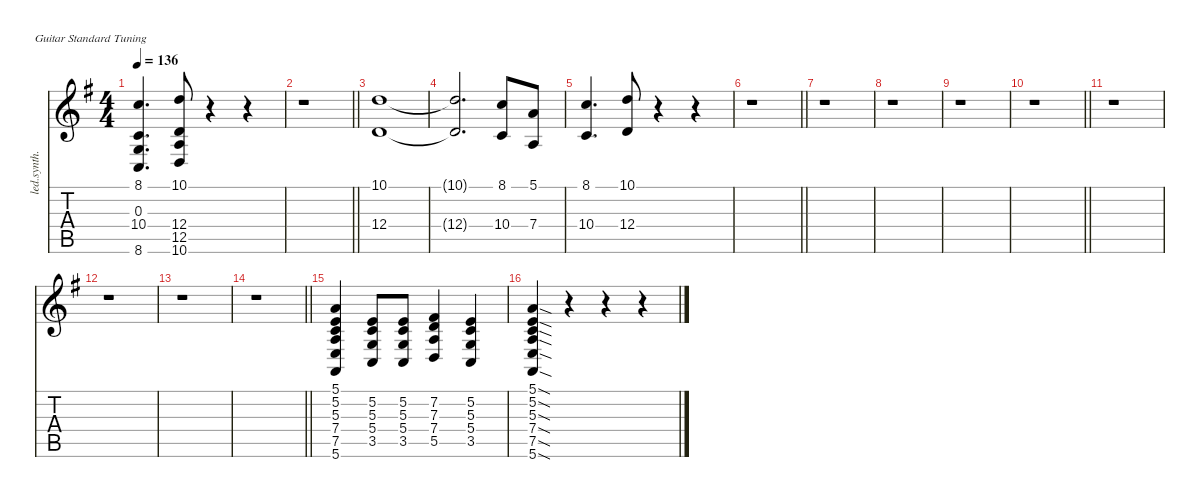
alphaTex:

\defaultSystemsLayout 4
\hideDynamics
\bracketExtendMode nobrackets
\otherSystemsTrackNameOrientation horizontal
\track ("Chant" "led.synth.") {instrument lead6voice}
\staff {score tabs}
\tuning (E4 B3 G3 D3 A2 E2)
\ts (4 4)
\tempo 136
\clef g2
\ks g
(8.1{acc forcenatural} 0.3{acc forcenatural} 10.4{acc forcenatural} 8.6{acc forcenatural}).4{d dy f beam Up} (10.1{acc forcenatural} 12.4{acc forcenatural} 12.5{acc forcenatural} 10.6{acc forcenatural}).8{beam Up} r.4{beam Up} r.4{beam Up} |
\barLineRight lightlight
r.1{beam Down} |
(10.1{acc forcenatural} 12.4{acc forcenatural}).1{beam Up} |
(10.1{t acc forcenatural} 12.4{t acc forcenatural}).2{d beam Up} (8.1{acc forcenatural} 10.4{acc forcenatural}).8{beam Up} (5.1{acc forcenatural} 7.4{acc forcenatural}).8{beam Up} |
(8.1{acc forcenatural} 10.4{acc forcenatural}).4{d beam Up} (10.1{acc forcenatural} 12.4{acc forcenatural}).8{beam Up} r.4{beam Up} r.4{beam Up} |
\barLineRight lightlight
r.1{beam Down} |
r.1{beam Down} |
r.1{beam Down} |
r.1{beam Down} |
\barLineRight lightlight
r.1{beam Down} |
r.1{beam Down} |
r.1{beam Down} |
r.1{beam Down} |
\barLineRight lightlight
r.1{beam Down} |
(5.1{acc forcenatural} 5.2{acc forcenatural} 5.3{acc forcenatural} 7.4{acc forcenatural} 7.5{acc forcenatural} 5.6{acc forcenatural}).4{instrument fx1rain beam Up} (5.2{acc forcenatural} 5.3{acc forcenatural} 5.4{acc forcenatural} 3.5{acc forcenatural}).8{beam Up} (5.2{acc forcenatural} 5.3{acc forcenatural} 5.4{acc forcenatural} 3.5{acc forcenatural}).8{beam Up} (7.2{acc #} 7.3{acc forcenatural} 7.4{acc forcenatural} 5.5{acc forcenatural}).4{beam Up} (5.2{acc forcenatural} 5.3{acc forcenatural} 5.4{acc forcenatural} 3.5{acc forcenatural}).4{beam Up} |
(5.1{sod acc forcenatural} 5.2{sod acc forcenatural} 5.3{sod acc forcenatural} 7.4{sod acc forcenatural} 7.5{sod acc forcenatural} 5.6{sod acc forcenatural}).4{beam Up} r.4{beam Up} r.4{beam Up} r.4{beam Up}
